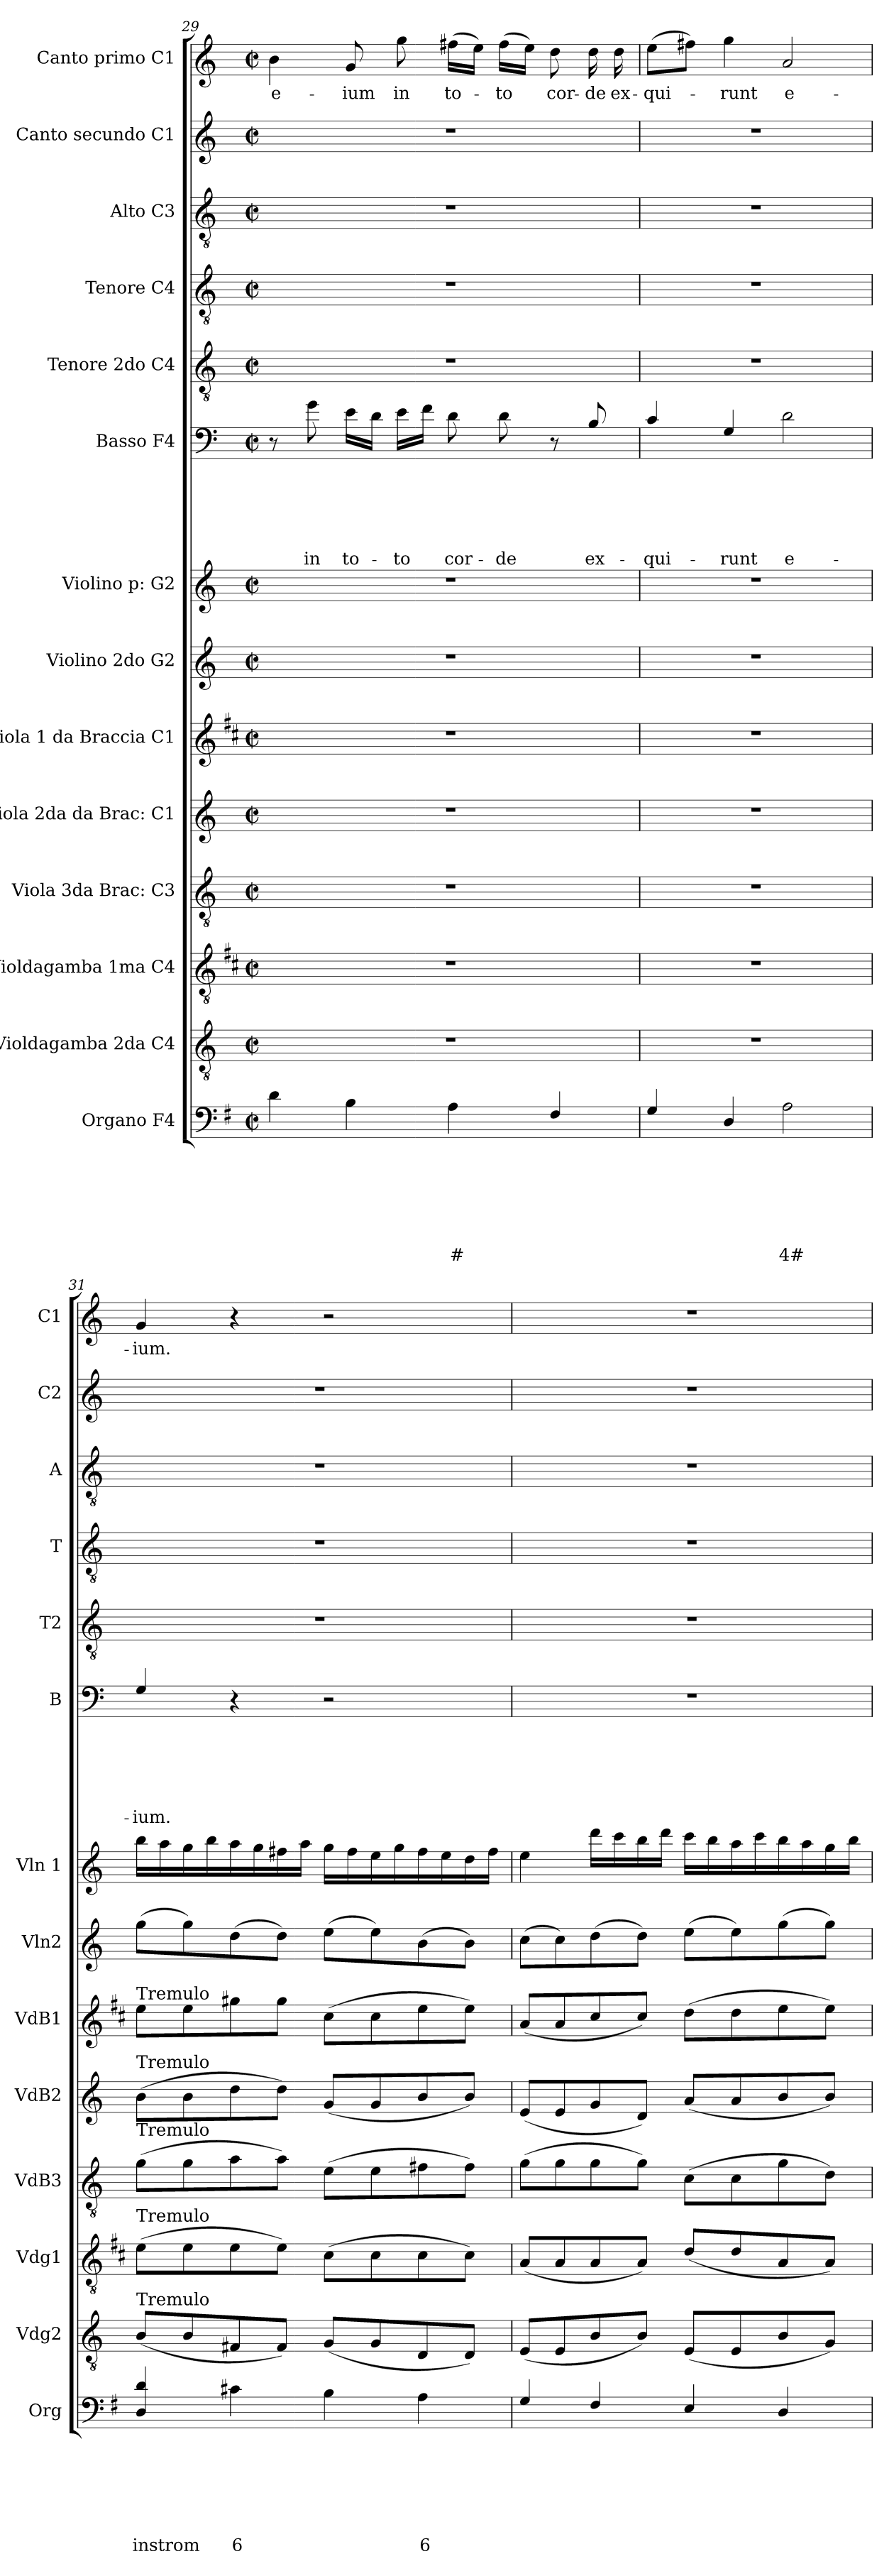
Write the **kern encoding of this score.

**kern	**text	**text	**text	**text	**text	**text	**text	**kern	**kern	**kern	**kern	**kern	**kern	**kern	**kern	**text	**text	**text	**text	**text	**text	**kern	**kern	**kern	**kern	**kern	**text
*part14	*part14	*part14	*part14	*part14	*part14	*part14	*part14	*part13	*part12	*part11	*part10	*part9	*part8	*part7	*part6	*part6	*part6	*part6	*part6	*part6	*part6	*part5	*part4	*part3	*part2	*part1	*part1
*staff14	*staff14	*staff14	*staff14	*staff14	*staff14	*staff14	*staff14	*staff13	*staff12	*staff11	*staff10	*staff9	*staff8	*staff7	*staff6	*staff6	*staff6	*staff6	*staff6	*staff6	*staff6	*staff5	*staff4	*staff3	*staff2	*staff1	*staff1
*I"Organo F4	*	*	*	*	*	*	*	*I"Violdagamba 2da C4	*I"Violdagamba 1ma C4	*I"Viola 3da Brac: C3	*I"Viola 2da da Brac: C1	*I"Viola 1 da Braccia C1	*I"Violino 2do G2	*I"Violino p: G2	*I"Basso F4	*	*	*	*	*	*	*I"Tenore 2do C4	*I"Tenore C4	*I"Alto C3	*I"Canto secundo C1	*I"Canto primo C1	*
*I'Org	*	*	*	*	*	*	*	*I'Vdg2	*I'Vdg1	*I'VdB3	*I'VdB2	*I'VdB1	*I'Vln2	*I'Vln 1	*I'B	*	*	*	*	*	*	*I'T2	*I'T	*I'A	*I'C2	*I'C1	*
*clefF4	*	*	*	*	*	*	*	*clefGv2	*clefGv2	*clefGv2	*clefG2	*clefG2	*clefG2	*clefG2	*clefF4	*	*	*	*	*	*	*clefGv2	*clefGv2	*clefGv2	*clefG2	*clefG2	*
*ITrd4c7	*	*	*	*	*	*	*	*	*ITrd1c2	*	*	*ITrd1c2	*	*	*ITrd8c14	*	*	*	*	*	*	*	*	*	*	*	*
*k[]	*	*	*	*	*	*	*	*k[]	*k[]	*k[]	*k[]	*k[]	*k[]	*k[]	*k[]	*	*	*	*	*	*	*k[]	*k[]	*k[]	*k[]	*k[]	*
*C:	*	*	*	*	*	*	*	*C:	*C:	*C:	*C:	*C:	*C:	*C:	*C:	*	*	*	*	*	*	*C:	*C:	*C:	*C:	*C:	*
*M2/2	*	*	*	*	*	*	*	*M2/2	*M2/2	*M2/2	*M2/2	*M2/2	*M2/2	*M2/2	*M2/2	*	*	*	*	*	*	*M2/2	*M2/2	*M2/2	*M2/2	*M2/2	*
*met(c|)	*	*	*	*	*	*	*	*met(c|)	*met(c|)	*met(c|)	*met(c|)	*met(c|)	*met(c|)	*met(c|)	*met(c|)	*	*	*	*	*	*	*met(c|)	*met(c|)	*met(c|)	*met(c|)	*met(c|)	*
=29	=29	=29	=29	=29	=29	=29	=29	=29	=29	=29	=29	=29	=29	=29	=29	=29	=29	=29	=29	=29	=29	=29	=29	=29	=29	=29	=29
!	!	!	!	!	!	!	!	!	!	!	!	!	!	!	!	!	!	!	!	!	!	!	!	!	!	!	!LO:LY:b
4G\	.	.	.	.	.	.	.	1r	1r	1r	1r	1r	1r	1r	8r	.	.	.	.	.	.	1r	1r	1r	1r	4b\	e-
!	!	!	!	!	!	!	!	!	!	!	!	!	!	!	!	!	!	!	!	!	!LO:LY:b	!	!	!	!	!	!
.	.	.	.	.	.	.	.	.	.	.	.	.	.	.	8G\	.	.	.	.	.	in	.	.	.	.	.	.
!	!	!	!	!	!	!	!	!	!	!	!	!	!	!	!	!	!	!	!	!	!LO:LY:b	!	!	!	!	!	!LO:LY:b
4E\	.	.	.	.	.	.	.	.	.	.	.	.	.	.	16E\LL	.	.	.	.	.	to-	.	.	.	.	8g/	-ium
.	.	.	.	.	.	.	.	.	.	.	.	.	.	.	16D\JJ	.	.	.	.	.	.	.	.	.	.	.	.
!	!	!	!	!	!	!	!	!	!	!	!	!	!	!	!	!	!	!	!	!	!LO:LY:b	!	!	!	!	!	!LO:LY:b
.	.	.	.	.	.	.	.	.	.	.	.	.	.	.	16E\LL	.	.	.	.	.	-to	.	.	.	.	8gg\	in
.	.	.	.	.	.	.	.	.	.	.	.	.	.	.	16F\JJ	.	.	.	.	.	.	.	.	.	.	.	.
!	!	!	!	!	!	!	!LO:LY:b	!	!	!	!	!	!	!	!	!	!	!	!	!	!LO:LY:b	!	!	!	!	!	!LO:LY:b
4D\	.	.	.	.	.	.	#	.	.	.	.	.	.	.	8D\	.	.	.	.	.	cor-	.	.	.	.	(>16ff#X\LL	to-
.	.	.	.	.	.	.	.	.	.	.	.	.	.	.	.	.	.	.	.	.	.	.	.	.	.	16ee\JJ)	.
!	!	!	!	!	!	!	!	!	!	!	!	!	!	!	!	!	!	!	!	!	!LO:LY:b	!	!	!	!	!	!LO:LY:b
.	.	.	.	.	.	.	.	.	.	.	.	.	.	.	8D\	.	.	.	.	.	-de	.	.	.	.	(>16ff#\LL	-to
.	.	.	.	.	.	.	.	.	.	.	.	.	.	.	.	.	.	.	.	.	.	.	.	.	.	16ee\JJ)	.
!	!	!	!	!	!	!	!	!	!	!	!	!	!	!	!	!	!	!	!	!	!	!	!	!	!	!	!LO:LY:b
4BB/	.	.	.	.	.	.	.	.	.	.	.	.	.	.	8r	.	.	.	.	.	.	.	.	.	.	8dd\	cor-
!	!	!	!	!	!	!	!	!	!	!	!	!	!	!	!	!	!	!	!	!	!LO:LY:b	!	!	!	!	!	!LO:LY:b
.	.	.	.	.	.	.	.	.	.	.	.	.	.	.	8BB/	.	.	.	.	.	ex-	.	.	.	.	16dd\	-de
!	!	!	!	!	!	!	!	!	!	!	!	!	!	!	!	!	!	!	!	!	!	!	!	!	!	!	!LO:LY:b
.	.	.	.	.	.	.	.	.	.	.	.	.	.	.	.	.	.	.	.	.	.	.	.	.	.	16dd\	ex-
!!LO:PB:g=z
=30	=30	=30	=30	=30	=30	=30	=30	=30	=30	=30	=30	=30	=30	=30	=30	=30	=30	=30	=30	=30	=30	=30	=30	=30	=30	=30	=30
!	!	!	!	!	!	!	!	!	!	!	!	!	!	!	!	!	!	!	!	!	!LO:LY:b	!	!	!	!	!	!LO:LY:b
4C/	.	.	.	.	.	.	.	1r	1r	1r	1r	1r	1r	1r	4C/	.	.	.	.	.	-qui-	1r	1r	1r	1r	(>8ee\L	-qui-
.	.	.	.	.	.	.	.	.	.	.	.	.	.	.	.	.	.	.	.	.	.	.	.	.	.	8ff#X\J)	.
!	!	!	!	!	!	!	!	!	!	!	!	!	!	!	!	!	!	!	!	!	!LO:LY:b	!	!	!	!	!	!LO:LY:b
4GG/	.	.	.	.	.	.	.	.	.	.	.	.	.	.	4GG/	.	.	.	.	.	-runt	.	.	.	.	4gg\	-runt
!	!	!	!	!	!	!	!LO:LY:b	!	!	!	!	!	!	!	!	!	!	!	!	!	!LO:LY:b	!	!	!	!	!	!LO:LY:b
2D\	.	.	.	.	.	.	4#	.	.	.	.	.	.	.	2D\	.	.	.	.	.	e-	.	.	.	.	2a/	e-
=31	=31	=31	=31	=31	=31	=31	=31	=31	=31	=31	=31	=31	=31	=31	=31	=31	=31	=31	=31	=31	=31	=31	=31	=31	=31	=31	=31
!	!	!	!	!	!	!	!	!	!	!	!	!LO:TX:a:t=Tremulo	!	!	!	!	!	!	!	!	!	!	!	!	!	!	!
!	!	!	!	!	!	!	!	!	!	!	!LO:TX:a:t=Tremulo	!	!	!	!	!	!	!	!	!	!	!	!	!	!	!	!
!	!	!	!	!	!	!	!	!	!	!LO:TX:a:t=Tremulo	!	!	!	!	!	!	!	!	!	!	!	!	!	!	!	!	!
!	!	!	!	!	!	!	!	!	!LO:TX:a:t=Tremulo	!	!	!	!	!	!	!	!	!	!	!	!	!	!	!	!	!	!
!	!	!	!	!	!	!	!	!LO:TX:a:t=Tremulo	!	!	!	!	!	!	!	!	!	!	!	!	!	!	!	!	!	!	!
!	!	!	!	!	!	!	!LO:LY:b	!	!	!	!	!	!	!	!	!	!	!	!	!	!LO:LY:b	!	!	!	!	!	!LO:LY:b
4GG/ 4G/	.	.	.	.	.	.	instrom	(<8B/L	(>8d\L	(>8g\L	(>8b\L	8dd\L	(>8gg\L	16bb\LL	4GG/	.	.	.	.	.	-ium.	1r	1r	1r	1r	4g/	-ium.
.	.	.	.	.	.	.	.	.	.	.	.	.	.	16aa\	.	.	.	.	.	.	.	.	.	.	.	.	.
.	.	.	.	.	.	.	.	8B/	8d\	8g\	8b\	8dd\	8gg\)	16gg\	.	.	.	.	.	.	.	.	.	.	.	.	.
.	.	.	.	.	.	.	.	.	.	.	.	.	.	16bb\	.	.	.	.	.	.	.	.	.	.	.	.	.
!	!	!	!	!	!	!	!LO:LY:b	!	!	!	!	!	!	!	!	!	!	!	!	!	!	!	!	!	!	!	!
4F#X\	.	.	.	.	.	.	6	8F#X/	8d\	8a\	8dd\	8ff#X\	(>8dd\	16aa\	4r	.	.	.	.	.	.	.	.	.	.	4r	.
.	.	.	.	.	.	.	.	.	.	.	.	.	.	16gg\	.	.	.	.	.	.	.	.	.	.	.	.	.
.	.	.	.	.	.	.	.	8F#/J)	8d\J)	8a\J)	8dd\J)	8ff#\J	8dd\J)	16ff#X\	.	.	.	.	.	.	.	.	.	.	.	.	.
.	.	.	.	.	.	.	.	.	.	.	.	.	.	16aa\JJ	.	.	.	.	.	.	.	.	.	.	.	.	.
4E\	.	.	.	.	.	.	.	(<8G/L	(>8B\L	(>8e\L	(<8g/L	(>8b\L	(>8ee\L	16gg\LL	2r	.	.	.	.	.	.	.	.	.	.	2r	.
.	.	.	.	.	.	.	.	.	.	.	.	.	.	16ff#\	.	.	.	.	.	.	.	.	.	.	.	.	.
.	.	.	.	.	.	.	.	8G/	8B\	8e\	8g/	8b\	8ee\)	16ee\	.	.	.	.	.	.	.	.	.	.	.	.	.
.	.	.	.	.	.	.	.	.	.	.	.	.	.	16gg\	.	.	.	.	.	.	.	.	.	.	.	.	.
!	!	!	!	!	!	!	!LO:LY:b	!	!	!	!	!	!	!	!	!	!	!	!	!	!	!	!	!	!	!	!
4D\	.	.	.	.	.	.	6	8D/	8B\	8f#X\	8b/	8dd\	(>8b\	16ff#\	.	.	.	.	.	.	.	.	.	.	.	.	.
.	.	.	.	.	.	.	.	.	.	.	.	.	.	16ee\	.	.	.	.	.	.	.	.	.	.	.	.	.
.	.	.	.	.	.	.	.	8D/J)	8B\J)	8f#\J)	8b/J)	8dd\J)	8b\J)	16dd\	.	.	.	.	.	.	.	.	.	.	.	.	.
.	.	.	.	.	.	.	.	.	.	.	.	.	.	16ff#\JJ	.	.	.	.	.	.	.	.	.	.	.	.	.
=32	=32	=32	=32	=32	=32	=32	=32	=32	=32	=32	=32	=32	=32	=32	=32	=32	=32	=32	=32	=32	=32	=32	=32	=32	=32	=32	=32
4C/	.	.	.	.	.	.	.	(<8E/L	(<8G/L	(>8g\L	(<8e/L	(<8g/L	(>8cc\L	4ee\	1r	.	.	.	.	.	.	1r	1r	1r	1r	1r	.
.	.	.	.	.	.	.	.	8E/	8G/	8g\	8e/	8g/	8cc\)	.	.	.	.	.	.	.	.	.	.	.	.	.	.
4BB/	.	.	.	.	.	.	.	8B/	8G/	8g\	8g/	8b/	(>8dd\	16ddd\LL	.	.	.	.	.	.	.	.	.	.	.	.	.
.	.	.	.	.	.	.	.	.	.	.	.	.	.	16ccc\	.	.	.	.	.	.	.	.	.	.	.	.	.
.	.	.	.	.	.	.	.	8B/J)	8G/J)	8g\J)	8d/J)	8b/J)	8dd\J)	16bb\	.	.	.	.	.	.	.	.	.	.	.	.	.
.	.	.	.	.	.	.	.	.	.	.	.	.	.	16ddd\JJ	.	.	.	.	.	.	.	.	.	.	.	.	.
4AA/	.	.	.	.	.	.	.	(<8E/L	(<8c/L	(>8c\L	(<8a/L	(>8cc\L	(>8ee\L	16ccc\LL	.	.	.	.	.	.	.	.	.	.	.	.	.
.	.	.	.	.	.	.	.	.	.	.	.	.	.	16bb\	.	.	.	.	.	.	.	.	.	.	.	.	.
.	.	.	.	.	.	.	.	8E/	8c/	8c\	8a/	8cc\	8ee\)	16aa\	.	.	.	.	.	.	.	.	.	.	.	.	.
.	.	.	.	.	.	.	.	.	.	.	.	.	.	16ccc\	.	.	.	.	.	.	.	.	.	.	.	.	.
4GG/	.	.	.	.	.	.	.	8B/	8G/	8g\	8b/	8dd\	(>8gg\	16bb\	.	.	.	.	.	.	.	.	.	.	.	.	.
.	.	.	.	.	.	.	.	.	.	.	.	.	.	16aa\	.	.	.	.	.	.	.	.	.	.	.	.	.
.	.	.	.	.	.	.	.	8G/J)	8G/J)	8d\J)	8b/J)	8dd\J)	8gg\J)	16gg\	.	.	.	.	.	.	.	.	.	.	.	.	.
.	.	.	.	.	.	.	.	.	.	.	.	.	.	16bb\JJ	.	.	.	.	.	.	.	.	.	.	.	.	.
=	=	=	=	=	=	=	=	=	=	=	=	=	=	=	=	=	=	=	=	=	=	=	=	=	=	=	=
*-	*-	*-	*-	*-	*-	*-	*-	*-	*-	*-	*-	*-	*-	*-	*-	*-	*-	*-	*-	*-	*-	*-	*-	*-	*-	*-	*-
